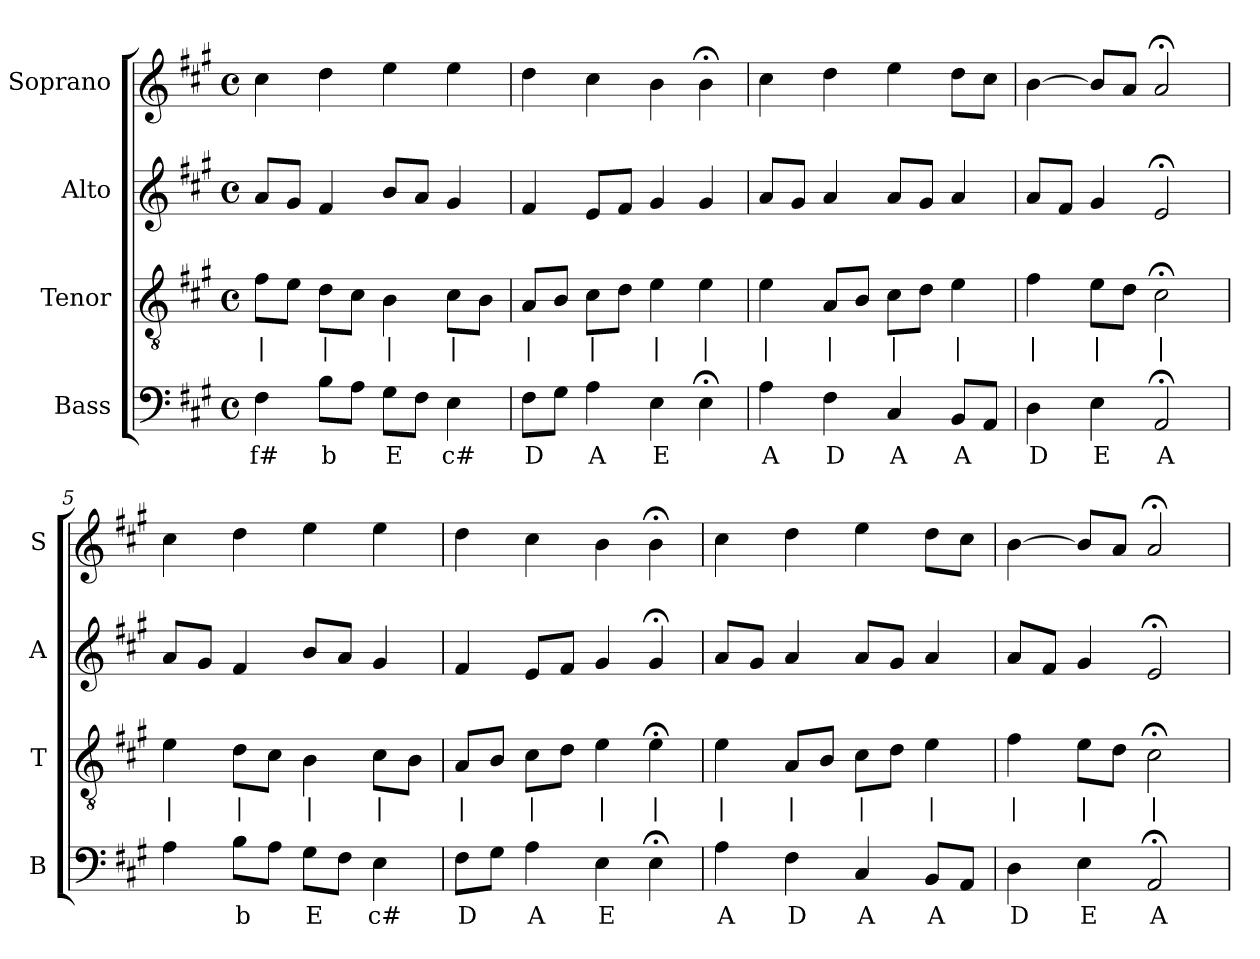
**kern	**text	**kern	**text	**kern	**kern
*part4	*part4	*part3	*part3	*part2	*part1
*staff4	*staff4	*staff3	*staff3	*staff2	*staff1
*I"Bass	*	*I"Tenor	*	*I"Alto	*I"Soprano
*I'B	*	*I'T	*	*I'A	*I'S
*clefF4	*	*clefGv2	*	*clefG2	*clefG2
*k[f#c#g#]	*	*k[f#c#g#]	*	*k[f#c#g#]	*k[f#c#g#]
*A:	*	*A:	*	*A:	*A:
*M4/4	*	*M4/4	*	*M4/4	*M4/4
*met(c)	*	*met(c)	*	*met(c)	*met(c)
*MM100	*	*MM100	*	*MM100	*MM100
=1	=1	=1	=1	=1	=1
4F#	f#	8f#L	|	8aL	4cc#
.	.	8eJ	.	8g#J	.
8BL	b	8dL	|	4f#	4dd
8AJ	.	8c#J	.	.	.
8G#L	E	4B	|	8bL	4ee
8F#J	.	.	.	8aJ	.
4E	c#	8c#L	|	4g#	4ee
.	.	8BJ	.	.	.
=2	=2	=2	=2	=2	=2
8F#L	D	8AL	|	4f#	4dd
8G#J	.	8BJ	.	.	.
4A	A	8c#L	|	8eL	4cc#
.	.	8dJ	.	8f#J	.
4E	E	4e	|	4g#	4b
4E;<	.	4e	|	4g#	4b;<
=3	=3	=3	=3	=3	=3
4A	A	4e	|	8aL	4cc#
.	.	.	.	8g#J	.
4F#	D	8AL	|	4a	4dd
.	.	8BJ	.	.	.
4C#	A	8c#L	|	8aL	4ee
.	.	8dJ	.	8g#J	.
8BBL	A	4e	|	4a	8ddL
8AAJ	.	.	.	.	8cc#J
=4	=4	=4	=4	=4	=4
4D	D	4f#	|	8aL	[4b
.	.	.	.	8f#J	.
4E	E	8eL	|	4g#	8bL]
.	.	8dJ	.	.	8aJ
2AA;<	A	2c#;<	|	2e;<	2a;<
=5	=5	=5	=5	=5	=5
4A	.	4e	|	8aL	4cc#
.	.	.	.	8g#J	.
8BL	b	8dL	|	4f#	4dd
8AJ	.	8c#J	.	.	.
8G#L	E	4B	|	8bL	4ee
8F#J	.	.	.	8aJ	.
4E	c#	8c#L	|	4g#	4ee
.	.	8BJ	.	.	.
=6	=6	=6	=6	=6	=6
8F#L	D	8AL	|	4f#	4dd
8G#J	.	8BJ	.	.	.
4A	A	8c#L	|	8eL	4cc#
.	.	8dJ	.	8f#J	.
4E	E	4e	|	4g#	4b
4E;<	.	4e;<	|	4g#;<	4b;<
=7	=7	=7	=7	=7	=7
4A	A	4e	|	8aL	4cc#
.	.	.	.	8g#J	.
4F#	D	8AL	|	4a	4dd
.	.	8BJ	.	.	.
4C#	A	8c#L	|	8aL	4ee
.	.	8dJ	.	8g#J	.
8BBL	A	4e	|	4a	8ddL
8AAJ	.	.	.	.	8cc#J
=8	=8	=8	=8	=8	=8
4D	D	4f#	|	8aL	[4b
.	.	.	.	8f#J	.
4E	E	8eL	|	4g#	8bL]
.	.	8dJ	.	.	8aJ
2AA;<	A	2c#;<	|	2e;<	2a;<
=	=	=	=	=	=
*-	*-	*-	*-	*-	*-
